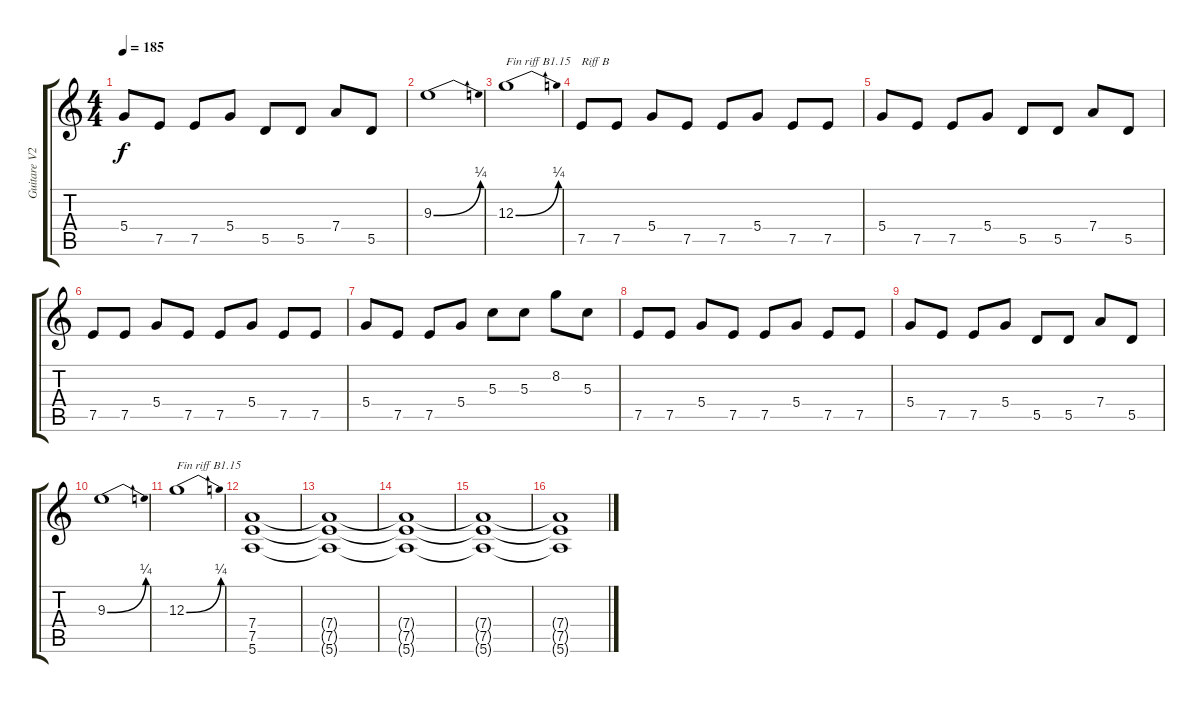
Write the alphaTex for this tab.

\track ("Guitare V2 Live" "Guitare V2") {instrument overdrivenguitar}
\staff {score tabs}
\tuning (E4 B3 G3 D3 A2 E2) {hide}
\ts (4 4)
\tempo 185
\clef g2
\ks c
5.4.8{dy f} 7.5.8 7.5.8 5.4.8 5.5.8 5.5.8 7.4.8 5.5.8 |
9.3{be (bend 0 0 60 1)}.1 |
12.3{be (bend 0 0 60 1)}.1{txt "Fin riff B1.15"} |
7.5.8{txt "Riff B"} 7.5.8 5.4.8 7.5.8 7.5.8 5.4.8 7.5.8 7.5.8 |
5.4.8 7.5.8 7.5.8 5.4.8 5.5.8 5.5.8 7.4.8 5.5.8 |
7.5.8 7.5.8 5.4.8 7.5.8 7.5.8 5.4.8 7.5.8 7.5.8 |
5.4.8 7.5.8 7.5.8 5.4.8 5.3.8 5.3.8 8.2.8 5.3.8 |
7.5.8 7.5.8 5.4.8 7.5.8 7.5.8 5.4.8 7.5.8 7.5.8 |
5.4.8 7.5.8 7.5.8 5.4.8 5.5.8 5.5.8 7.4.8 5.5.8 |
9.3{be (bend 0 0 60 1)}.1 |
12.3{be (bend 0 0 60 1)}.1{txt "Fin riff B1.15"} |
(7.4 7.5 5.6).1 |
(7.4{t} 7.5{t} 5.6{t}).1 |
(7.4{t} 7.5{t} 5.6{t}).1 |
(7.4{t} 7.5{t} 5.6{t}).1 |
(7.4{t} 7.5{t} 5.6{t}).1
